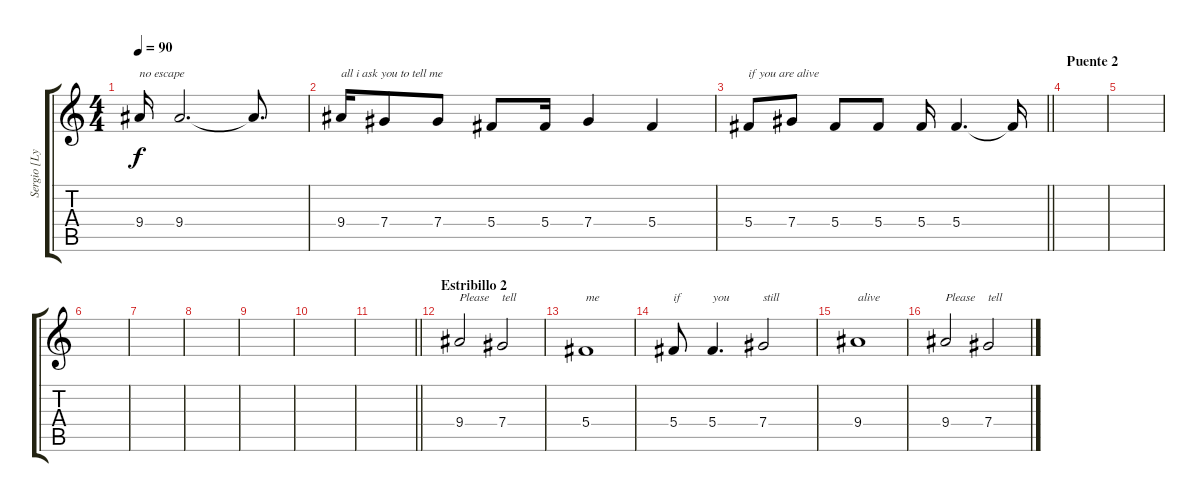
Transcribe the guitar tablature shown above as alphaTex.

\track ("Sergio [Lyrics]" "Sergio [Ly") {instrument distortionguitar}
\staff {score tabs}
\tuning (Eb4 Bb3 Gb3 Db3 Ab2 Eb2) {hide}
\ts (4 4)
\tempo 90
\clef g2
\ks c
9.4.16{txt "no escape" dy f} 9.4.2{d} 9.4{t}.8{d} |
9.4.16{txt "all i ask you to tell me"} 7.4.8 7.4.8 5.4.8 5.4.16 7.4.4 5.4.4 |
\barLineRight lightlight
5.4.8{txt "if you are alive"} 7.4.8 5.4.8 5.4.8 5.4.16 5.4.4{d} 5.4{t}.16 |
\section ("" "Puente 2")
|
|
|
|
|
|
|
\barLineRight lightlight
|
\section ("" "Estribillo 2")
9.4.2{txt "Please"} 7.4.2{txt "tell"} |
5.4.1{txt "me"} |
5.4.8{txt "if"} 5.4.4{d txt "you"} 7.4.2{txt "still"} |
9.4.1{txt "alive"} |
9.4.2{txt "Please"} 7.4.2{txt "tell"}
